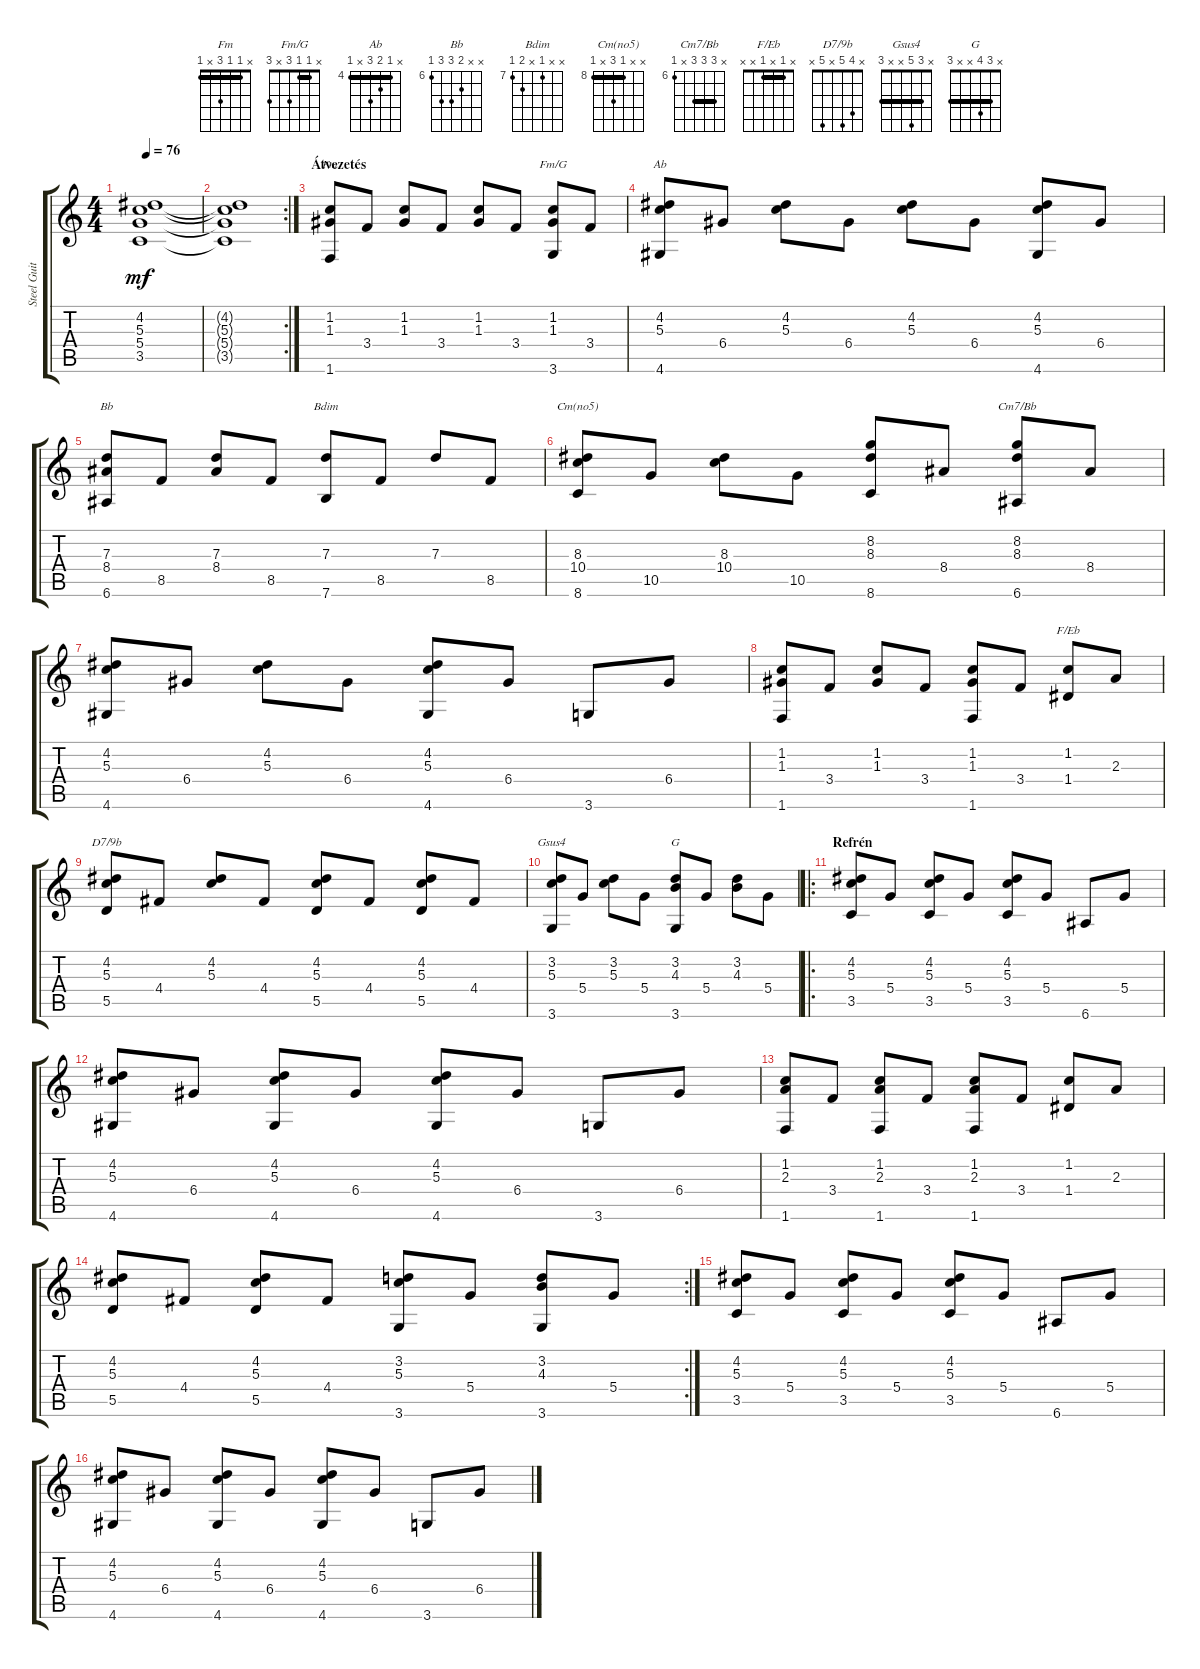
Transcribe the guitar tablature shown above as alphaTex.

\track ("Steel Guitar" "Steel Guit") {instrument acousticguitarsteel}
\staff {score tabs}
\tuning (E4 B3 G3 D3 A2 E2) {hide}
\chord ("Fm" x 1 1 3 x 1) {barre 1}
\chord ("Fm/G" x 1 1 3 x 3) {barre 1}
\chord ("Ab" x 4 5 6 x 4) {firstfret 4 barre 4}
\chord ("Bb" x x 7 8 8 6) {firstfret 6}
\chord ("Bdim" x x 7 x 8 7) {firstfret 7}
\chord ("Cm(no5)" x x 8 10 x 8) {firstfret 8 barre 8}
\chord ("Cm7/Bb" x 8 8 8 x 6) {firstfret 6 barre 8}
\chord ("F/Eb" x 1 x 1 x x) {barre 1}
\chord ("D7/9b" x 4 5 x 5 x)
\chord ("Gsus4" x 3 5 x x 3) {barre 3}
\chord ("G" x 3 4 x x 3) {barre 3}
\ts (4 4)
\tempo 76
\clef g2
\ks c
(4.2 5.3 5.4 3.5).1{dy mf} |
\rc 2
(4.2{t} 5.3{t} 5.4{t} 3.5{t}).1 |
\section ("" "Átvezetés")
(1.2 1.3 1.6).8{ch "Fm"} 3.4.8 (1.2 1.3).8 3.4.8 (1.2 1.3).8 3.4.8 (1.2 1.3 3.6).8{ch "Fm/G"} 3.4.8 |
(4.2 5.3 4.6).8{ch "Ab"} 6.4.8 (4.2 5.3).8 6.4.8 (4.2 5.3).8 6.4.8 (4.2 5.3 4.6).8 6.4.8 |
(7.3 8.4 6.6).8{ch "Bb"} 8.5.8 (7.3 8.4).8 8.5.8 (7.3 7.6).8{ch "Bdim"} 8.5.8 7.3.8 8.5.8 |
(8.3 10.4 8.6).8{ch "Cm(no5)"} 10.5.8 (8.3 10.4).8 10.5.8 (8.2 8.3 8.6).8 8.4.8 (8.2 8.3 6.6).8{ch "Cm7/Bb"} 8.4.8 |
(4.2 5.3 4.6).8 6.4.8 (4.2 5.3).8 6.4.8 (4.2 5.3 4.6).8 6.4.8 3.6.8 6.4.8 |
(1.2 1.3 1.6).8 3.4.8 (1.2 1.3).8 3.4.8 (1.2 1.3 1.6).8 3.4.8 (1.2 1.4).8{ch "F/Eb"} 2.3.8 |
(4.2 5.3 5.5).8{ch "D7/9b"} 4.4.8 (4.2 5.3).8 4.4.8 (4.2 5.3 5.5).8 4.4.8 (4.2 5.3 5.5).8 4.4.8 |
(3.2 5.3 3.6).8{ch "Gsus4"} 5.4.8 (3.2 5.3).8 5.4.8 (3.2 4.3 3.6).8{ch "G"} 5.4.8 (3.2 4.3).8 5.4.8 |
\ro
\section ("" "Refrén")
(4.2 5.3 3.5).8 5.4.8 (4.2 5.3 3.5).8 5.4.8 (4.2 5.3 3.5).8 5.4.8 6.6.8 5.4.8 |
(4.2 5.3 4.6).8 6.4.8 (4.2 5.3 4.6).8 6.4.8 (4.2 5.3 4.6).8 6.4.8 3.6.8 6.4.8 |
(1.2 2.3 1.6).8 3.4.8 (1.2 2.3 1.6).8 3.4.8 (1.2 2.3 1.6).8 3.4.8 (1.2 1.4).8 2.3.8 |
\rc 2
(4.2 5.3 5.5).8 4.4.8 (4.2 5.3 5.5).8 4.4.8 (3.2 5.3 3.6).8 5.4.8 (3.2 4.3 3.6).8 5.4.8 |
(4.2 5.3 3.5).8 5.4.8 (4.2 5.3 3.5).8 5.4.8 (4.2 5.3 3.5).8 5.4.8 6.6.8 5.4.8 |
(4.2 5.3 4.6).8 6.4.8 (4.2 5.3 4.6).8 6.4.8 (4.2 5.3 4.6).8 6.4.8 3.6.8 6.4.8
